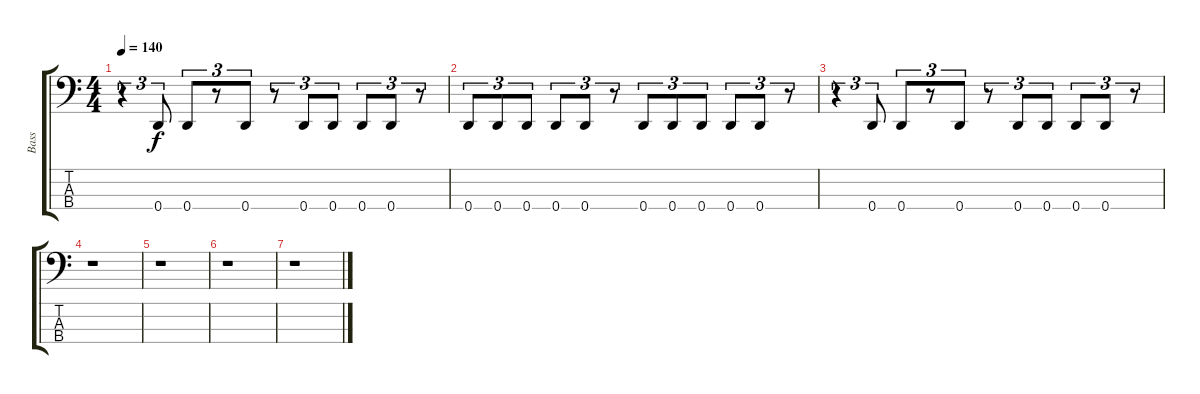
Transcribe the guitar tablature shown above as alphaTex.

\track ("Bass" "Bass") {instrument electricbasspick}
\staff {score tabs}
\tuning (G2 D2 A1 D1) {hide}
\ts (4 4)
\tempo 140
\clef f4
\ks c
r.4{tu (3 2) dy f} 0.4.8{tu (3 2)} 0.4.8{tu (3 2)} r.8{tu (3 2)} 0.4.8{tu (3 2)} r.8{tu (3 2)} 0.4.8{tu (3 2)} 0.4.8{tu (3 2)} 0.4.8{tu (3 2)} 0.4.8{tu (3 2)} r.8{tu (3 2)} |
0.4.8{tu (3 2)} 0.4.8{tu (3 2)} 0.4.8{tu (3 2)} 0.4.8{tu (3 2)} 0.4.8{tu (3 2)} r.8{tu (3 2)} 0.4.8{tu (3 2)} 0.4.8{tu (3 2)} 0.4.8{tu (3 2)} 0.4.8{tu (3 2)} 0.4.8{tu (3 2)} r.8{tu (3 2)} |
r.4{tu (3 2)} 0.4.8{tu (3 2)} 0.4.8{tu (3 2)} r.8{tu (3 2)} 0.4.8{tu (3 2)} r.8{tu (3 2)} 0.4.8{tu (3 2)} 0.4.8{tu (3 2)} 0.4.8{tu (3 2)} 0.4.8{tu (3 2)} r.8{tu (3 2)} |
r.1 |
r.1 |
r.1 |
r.1
